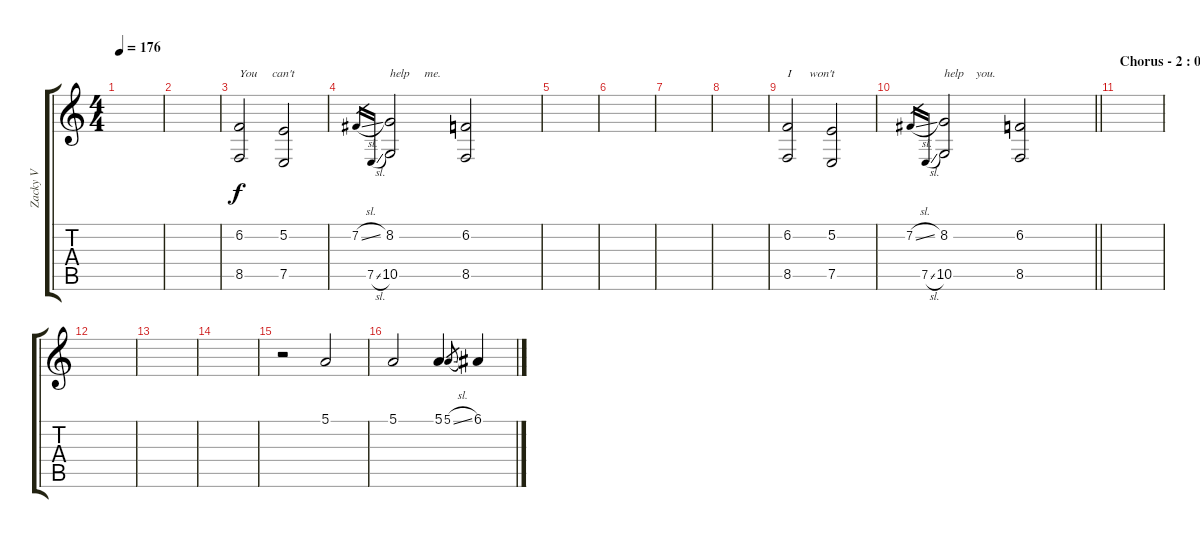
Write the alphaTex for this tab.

\track ("   Zacky Vengeance - Vocals" "   Zacky V") {instrument sopranosax}
\staff {score tabs}
\tuning (E4 B3 G3 D3 A2 D2) {hide}
\ts (4 4)
\tempo 176
\clef g2
\ks c
|
|
(6.2 8.5).2{txt "You     can't"} (5.2 7.5).2 |
7.2{sl}.16{gr} 7.5{sl}.16{gr} (8.2 10.5).2{txt "help     me."} (6.2 8.5).2 |
|
|
|
|
(6.2 8.5).2{txt "I      won't"} (5.2 7.5).2 |
\barLineRight lightlight
7.2{sl}.16{gr} 7.5{sl}.16{gr} (8.2 10.5).2{txt "help    you."} (6.2 8.5).2 |
\section ("" "Chorus - 2 : 03")
|
|
|
|
r.2 5.1.2 |
5.1.2 5.1.4 5.1{sl}.8{gr} 6.1.4
